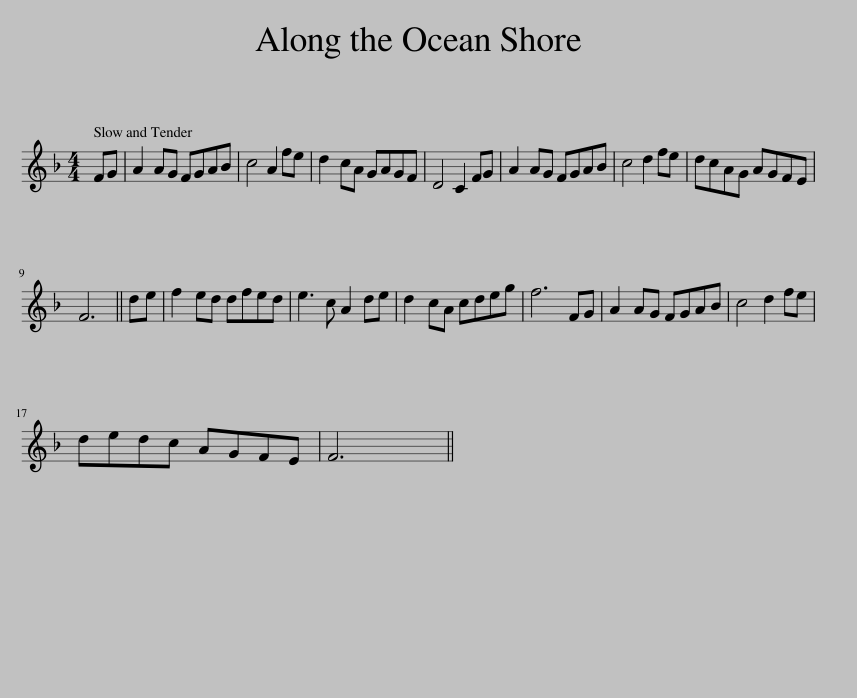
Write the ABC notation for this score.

X:1
L:1/8
M:4/4
I:linebreak $
K:F
V:1 treble
V:1
 FG | A2 AG FGAB | c4 A2 fe | d2 cA GAGF | D4 C2 FG | %5
 A2 AG FGAB | c4 d2 fe | dcAG AGFE |$ F6 || de | %10
 f2 ed dfed | e3 c A2 de | d2 cA cdeg | f6 FG | A2 AG FGAB | %15
 c4 d2 fe |$ dedc AGFE | F6 || %18
